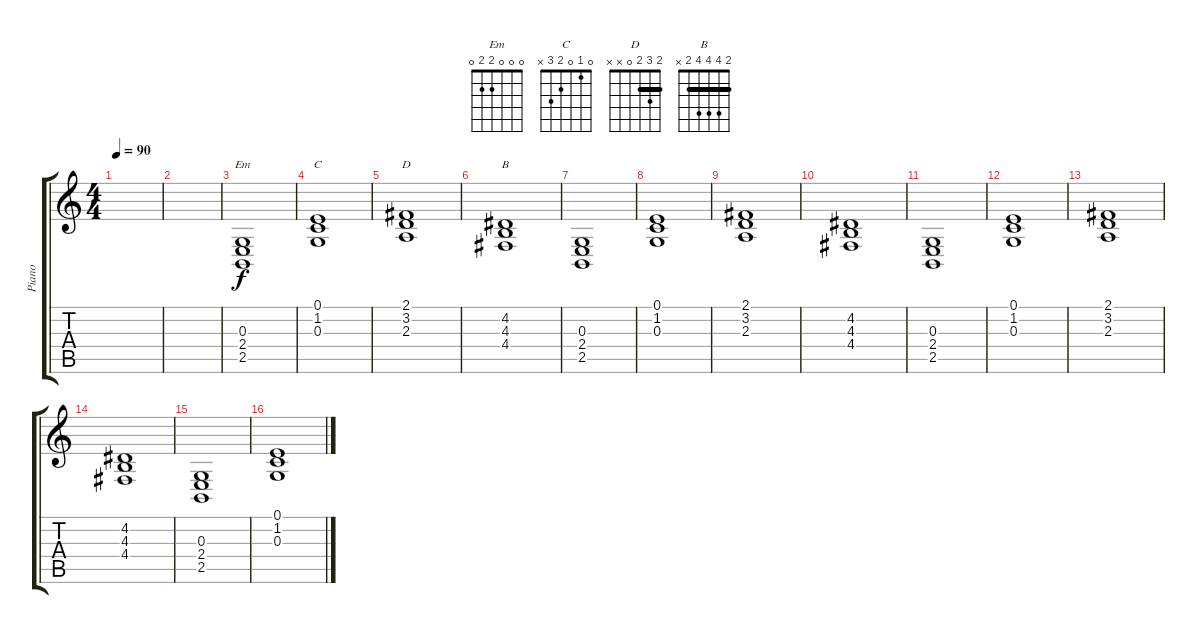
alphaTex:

\track ("Piano" "Piano") {instrument electricgrandpiano}
\staff {score tabs}
\tuning (E4 B3 G3 D3 A2 E2) {hide}
\chord ("Em" 0 0 0 2 2 0)
\chord ("C" 0 1 0 2 3 x)
\chord ("D" 2 3 2 0 x x) {barre 2}
\chord ("B" 2 4 4 4 2 x) {barre 2}
\ts (4 4)
\tempo 90
\clef g2
\ks c
|
|
(0.3 2.4 2.5).1{ch "Em"} |
(0.1 1.2 0.3).1{ch "C"} |
(2.1 3.2 2.3).1{ch "D"} |
(4.2 4.3 4.4).1{ch "B"} |
(0.3 2.4 2.5).1 |
(0.1 1.2 0.3).1 |
(2.1 3.2 2.3).1 |
(4.2 4.3 4.4).1 |
(0.3 2.4 2.5).1 |
(0.1 1.2 0.3).1 |
(2.1 3.2 2.3).1 |
(4.2 4.3 4.4).1 |
(0.3 2.4 2.5).1 |
(0.1 1.2 0.3).1
